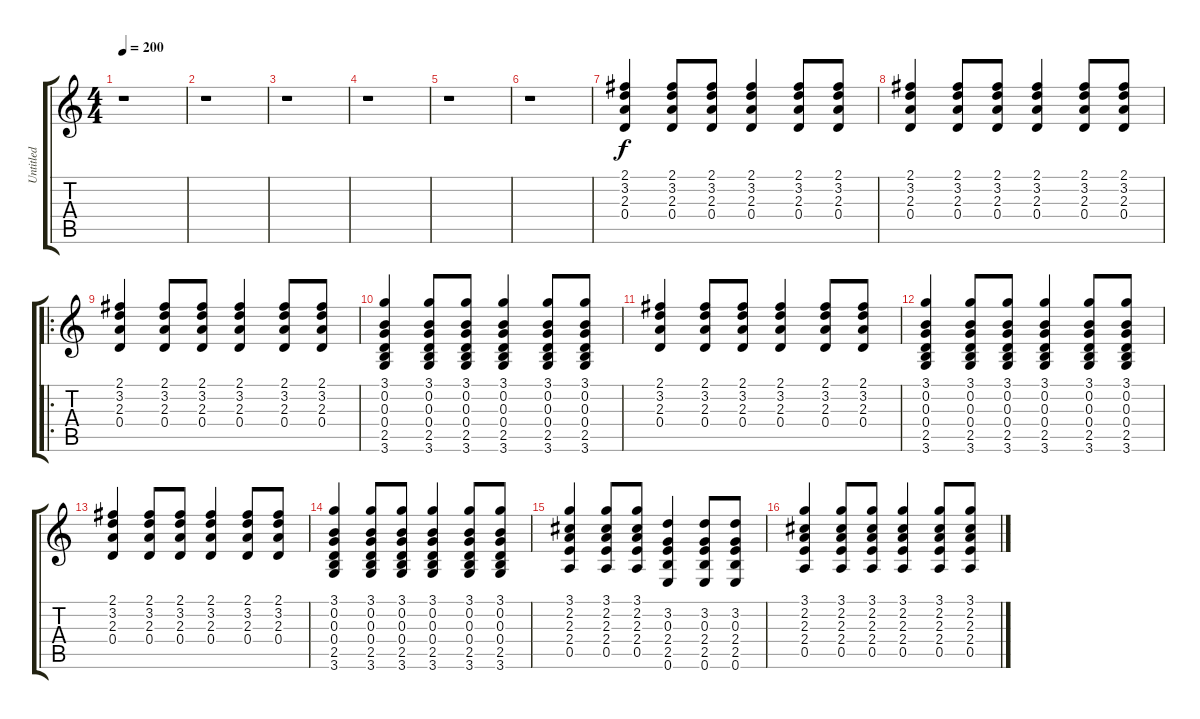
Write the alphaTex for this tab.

\track ("Untitled" "Untitled") {instrument acousticguitarnylon}
\staff {score tabs}
\tuning (E4 B3 G3 D3 A2 E2) {hide}
\ts (4 4)
\tempo 200
\clef g2
\ks c
r.1{dy f instrument acousticguitarnylon} |
r.1 |
r.1 |
r.1 |
r.1 |
r.1 |
(2.1 3.2 2.3 0.4).4 (2.1 3.2 2.3 0.4).8 (2.1 3.2 2.3 0.4).8 (2.1 3.2 2.3 0.4).4 (2.1 3.2 2.3 0.4).8 (2.1 3.2 2.3 0.4).8 |
(2.1 3.2 2.3 0.4).4 (2.1 3.2 2.3 0.4).8 (2.1 3.2 2.3 0.4).8 (2.1 3.2 2.3 0.4).4 (2.1 3.2 2.3 0.4).8 (2.1 3.2 2.3 0.4).8 |
\ro
(2.1 3.2 2.3 0.4).4 (2.1 3.2 2.3 0.4).8 (2.1 3.2 2.3 0.4).8 (2.1 3.2 2.3 0.4).4 (2.1 3.2 2.3 0.4).8 (2.1 3.2 2.3 0.4).8 |
(3.1 0.2 0.3 0.4 2.5 3.6).4 (3.1 0.2 0.3 0.4 2.5 3.6).8 (3.1 0.2 0.3 0.4 2.5 3.6).8 (3.1 0.2 0.3 0.4 2.5 3.6).4 (3.1 0.2 0.3 0.4 2.5 3.6).8 (3.1 0.2 0.3 0.4 2.5 3.6).8 |
(2.1 3.2 2.3 0.4).4 (2.1 3.2 2.3 0.4).8 (2.1 3.2 2.3 0.4).8 (2.1 3.2 2.3 0.4).4 (2.1 3.2 2.3 0.4).8 (2.1 3.2 2.3 0.4).8 |
(3.1 0.2 0.3 0.4 2.5 3.6).4 (3.1 0.2 0.3 0.4 2.5 3.6).8 (3.1 0.2 0.3 0.4 2.5 3.6).8 (3.1 0.2 0.3 0.4 2.5 3.6).4 (3.1 0.2 0.3 0.4 2.5 3.6).8 (3.1 0.2 0.3 0.4 2.5 3.6).8 |
(2.1 3.2 2.3 0.4).4 (2.1 3.2 2.3 0.4).8 (2.1 3.2 2.3 0.4).8 (2.1 3.2 2.3 0.4).4 (2.1 3.2 2.3 0.4).8 (2.1 3.2 2.3 0.4).8 |
(3.1 0.2 0.3 0.4 2.5 3.6).4 (3.1 0.2 0.3 0.4 2.5 3.6).8 (3.1 0.2 0.3 0.4 2.5 3.6).8 (3.1 0.2 0.3 0.4 2.5 3.6).4 (3.1 0.2 0.3 0.4 2.5 3.6).8 (3.1 0.2 0.3 0.4 2.5 3.6).8 |
(3.1 2.2 2.3 2.4 0.5).4 (3.1 2.2 2.3 2.4 0.5).8 (3.1 2.2 2.3 2.4 0.5).8 (3.2 0.3 2.4 2.5 0.6).4 (3.2 0.3 2.4 2.5 0.6).8 (3.2 0.3 2.4 2.5 0.6).8 |
(3.1 2.2 2.3 2.4 0.5).4 (3.1 2.2 2.3 2.4 0.5).8 (3.1 2.2 2.3 2.4 0.5).8 (3.1 2.2 2.3 2.4 0.5).4 (3.1 2.2 2.3 2.4 0.5).8 (3.1 2.2 2.3 2.4 0.5).8
